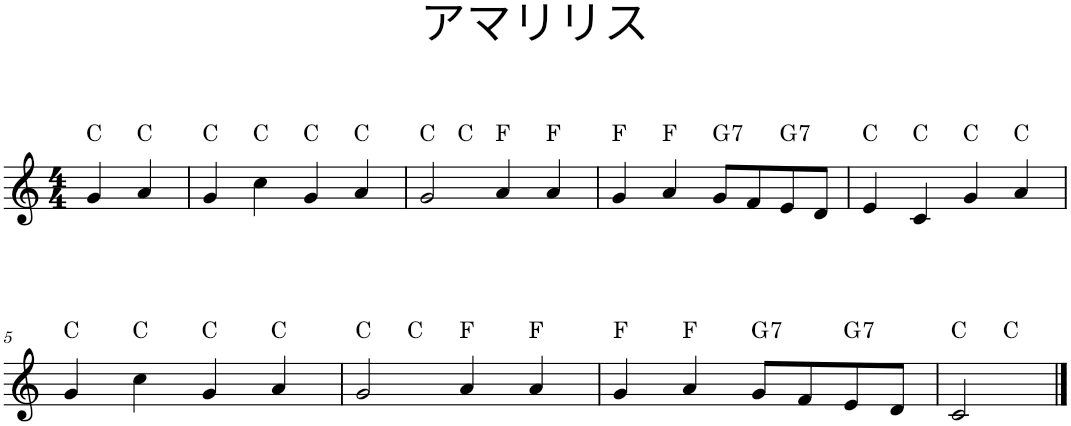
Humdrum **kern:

**kern	**harte
*part1	*part1
*staff1	*
*I"Piano	*
*I'Pno.	*
*clefG2	*
*k[]	*
*M4/4	*
=	=
4g/	C:maj
4a/	C:maj
=1	=1
4g/	C:maj
4cc\	C:maj
4g/	C:maj
4a/	C:maj
=2	=2
*^	*
2g/	4ryy	C:maj
.	2.ryy	C:maj
4a/	.	F:maj
4a/	.	F:maj
*v	*v	*
=3	=3
4g/	F:maj
4a/	F:maj
!	!LO:H:kt=7
8g/L	G:7
8f/	.
!	!LO:H:kt=7
8e/	G:7
8d/J	.
=4	=4
4e/	C:maj
4c/	C:maj
4g/	C:maj
4a/	C:maj
!!LO:LB:g=z
=5	=5
4g/	C:maj
4cc\	C:maj
4g/	C:maj
4a/	C:maj
=6	=6
*^	*
2g/	4ryy	C:maj
.	2.ryy	C:maj
4a/	.	F:maj
4a/	.	F:maj
*v	*v	*
=7	=7
4g/	F:maj
4a/	F:maj
!	!LO:H:kt=7
8g/L	G:7
8f/	.
!	!LO:H:kt=7
8e/	G:7
8d/J	.
=8	=8
*^	*
2c/	4ryy	C:maj
.	4ryy	C:maj
*v	*v	*
==	==
*-	*-
